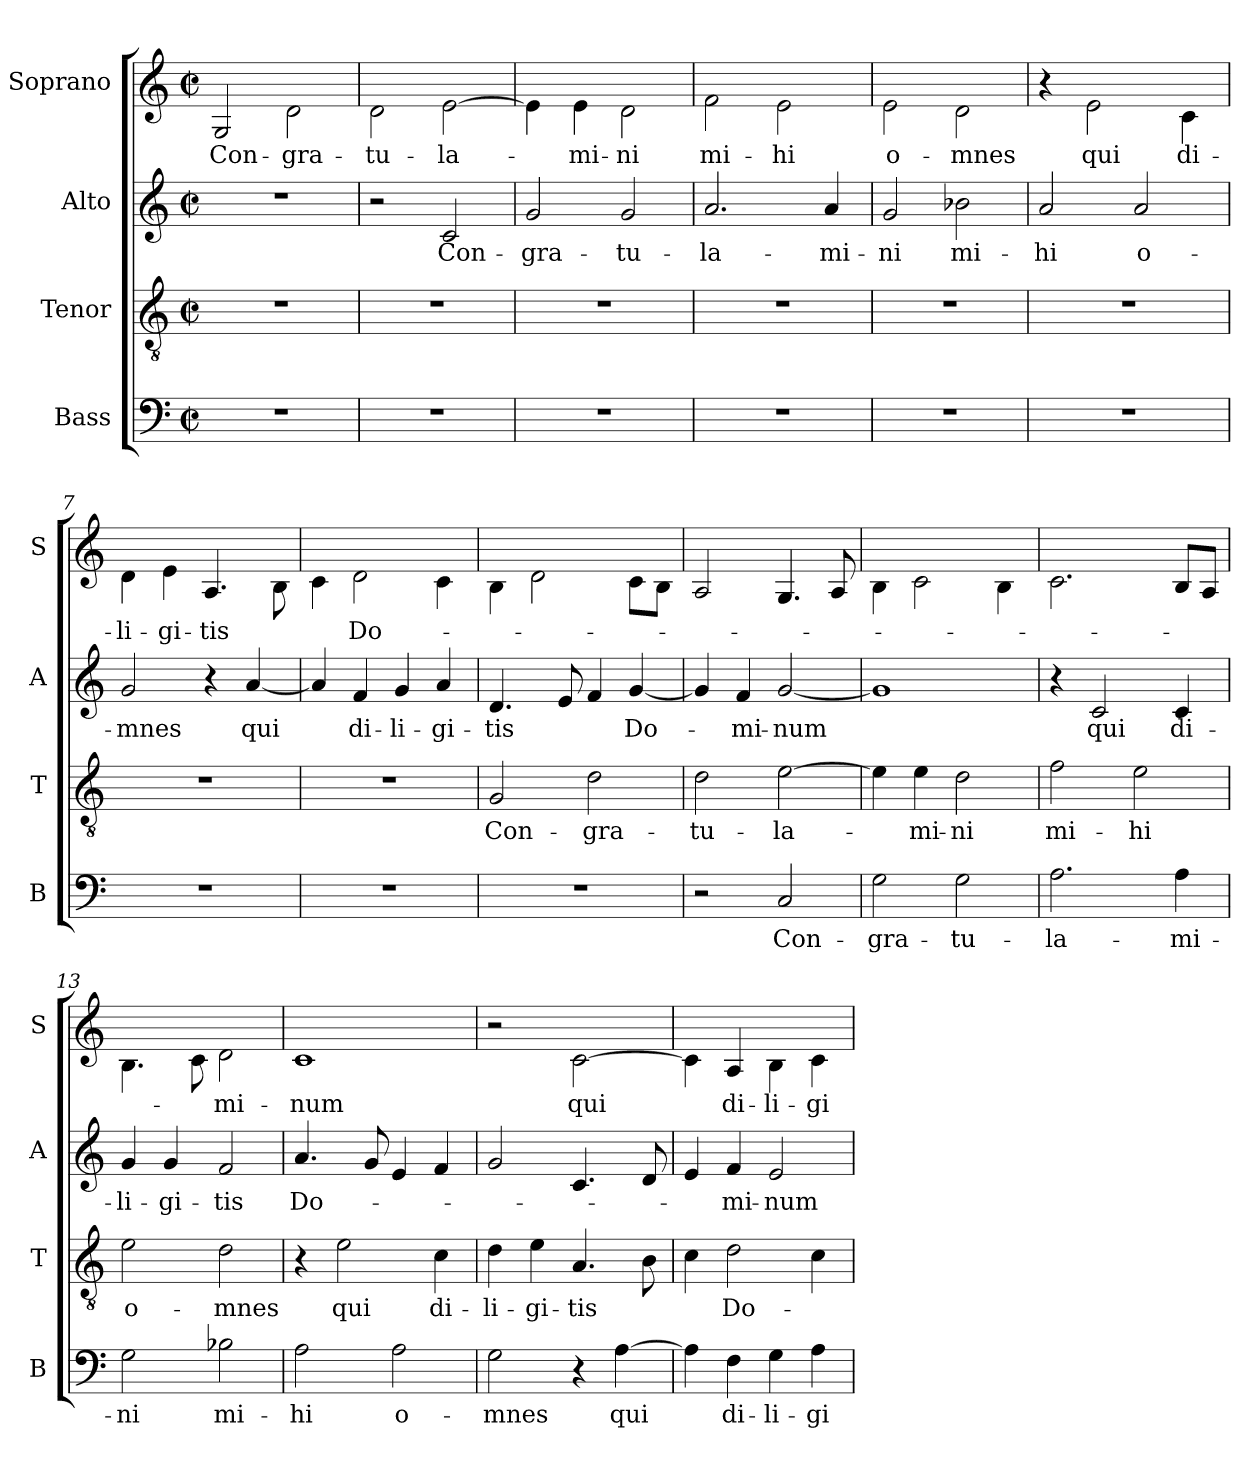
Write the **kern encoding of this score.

**kern	**text	**kern	**text	**kern	**text	**kern	**text
*part4	*part4	*part3	*part3	*part2	*part2	*part1	*part1
*staff4	*staff4	*staff3	*staff3	*staff2	*staff2	*staff1	*staff1
*I"Bass	*	*I"Tenor	*	*I"Alto	*	*I"Soprano	*
*I'B	*	*I'T	*	*I'A	*	*I'S	*
*clefF4	*	*clefGv2	*	*clefG2	*	*clefG2	*
*	*	*	*	*	*	*ITrd-7c-12	*
*k[]	*	*k[]	*	*k[]	*	*k[]	*
*C:	*	*C:	*	*C:	*	*C:	*
*M2/2	*	*M2/2	*	*M2/2	*	*M2/2	*
*met(c|)	*	*met(c|)	*	*met(c|)	*	*met(c|)	*
=1	=1	=1	=1	=1	=1	=1	=1
1r	.	1r	.	1r	.	2g/	Con-
.	.	.	.	.	.	2dd\	-gra-
=2	=2	=2	=2	=2	=2	=2	=2
1r	.	1r	.	2r	.	2dd\	-tu-
.	.	.	.	2c/	Con-	[2ee\	-la-
=3	=3	=3	=3	=3	=3	=3	=3
1r	.	1r	.	2g/	-gra-	4ee\]	.
.	.	.	.	.	.	4ee\	-mi-
.	.	.	.	2g/	-tu-	2dd\	-ni
=4	=4	=4	=4	=4	=4	=4	=4
1r	.	1r	.	2.a/	-la-	2ff\	mi-
.	.	.	.	.	.	2ee\	-hi
.	.	.	.	4a/	-mi-	.	.
=5	=5	=5	=5	=5	=5	=5	=5
1r	.	1r	.	2g/	-ni	2ee\	o-
.	.	.	.	2b-X\	mi-	2dd\	-mnes
=6	=6	=6	=6	=6	=6	=6	=6
1r	.	1r	.	2a/	-hi	4r	.
.	.	.	.	.	.	2ee\	qui
.	.	.	.	2a/	o-	.	.
.	.	.	.	.	.	4cc\	di-
=7	=7	=7	=7	=7	=7	=7	=7
1r	.	1r	.	2g/	-mnes	4dd\	-li-
.	.	.	.	.	.	4ee\	-gi-
.	.	.	.	4r	.	4.a/	-tis
.	.	.	.	[4a/	qui	.	.
.	.	.	.	.	.	8b\	.
!!LO:LB:g=z
=8	=8	=8	=8	=8	=8	=8	=8
1r	.	1r	.	4a/]	.	4cc\	.
.	.	.	.	4f/	di-	2dd\	Do-
.	.	.	.	4g/	-li-	.	.
.	.	.	.	4a/	-gi-	4cc\	.
=9	=9	=9	=9	=9	=9	=9	=9
1r	.	2G/	Con-	4.d/	-tis	4b\	.
.	.	.	.	.	.	2dd\	.
.	.	.	.	8e/	.	.	.
.	.	2d\	-gra-	4f/	.	.	.
.	.	.	.	[4g/	Do-	8cc\L	.
.	.	.	.	.	.	8b\J	.
=10	=10	=10	=10	=10	=10	=10	=10
2r	.	2d\	-tu-	4g/]	.	2a/	.
.	.	.	.	4f/	-mi-	.	.
2C/	Con-	[2e\	-la-	[2g/	-num	4.g/	.
.	.	.	.	.	.	8a/	.
=11	=11	=11	=11	=11	=11	=11	=11
2G\	-gra-	4e\]	.	1g]	.	4b\	.
.	.	4e\	-mi-	.	.	2cc\	.
2G\	-tu-	2d\	-ni	.	.	.	.
.	.	.	.	.	.	4b\	.
=12	=12	=12	=12	=12	=12	=12	=12
2.A\	-la-	2f\	mi-	4r	.	2.cc\	.
.	.	.	.	2c/	qui	.	.
.	.	2e\	-hi	.	.	.	.
4A\	-mi-	.	.	4c/	di-	8b/L	.
.	.	.	.	.	.	8a/J	.
=13	=13	=13	=13	=13	=13	=13	=13
2G\	-ni	2e\	o-	4g/	-li-	4.b\	.
.	.	.	.	4g/	-gi-	.	.
.	.	.	.	.	.	8cc\	.
2B-X\	mi-	2d\	-mnes	2f/	-tis	2dd\	-mi-
=14	=14	=14	=14	=14	=14	=14	=14
2A\	-hi	4r	.	4.a/	Do-	1cc	-num
.	.	2e\	qui	.	.	.	.
.	.	.	.	8g/	.	.	.
2A\	o-	.	.	4e/	.	.	.
.	.	4c\	di-	4f/	.	.	.
!!LO:PB:g=z
=15	=15	=15	=15	=15	=15	=15	=15
2G\	mnes	4d\	-li-	2g/	.	2r	.
.	.	4e\	-gi-	.	.	.	.
4r	.	4.A/	-tis	4.c/	.	[2cc\	qui
[4A\	qui	.	.	.	.	.	.
.	.	8B\	.	8d/	.	.	.
=16	=16	=16	=16	=16	=16	=16	=16
4A\]	.	4c\	.	4e/	.	4cc\]	.
4F\	di-	2d\	Do-	4f/	-mi-	4a/	di-
4G\	-li-	.	.	2e/	-num	4b\	-li-
4A\	-gi-	4c\	.	.	.	4cc\	-gi-
=	=	=	=	=	=	=	=
*-	*-	*-	*-	*-	*-	*-	*-
